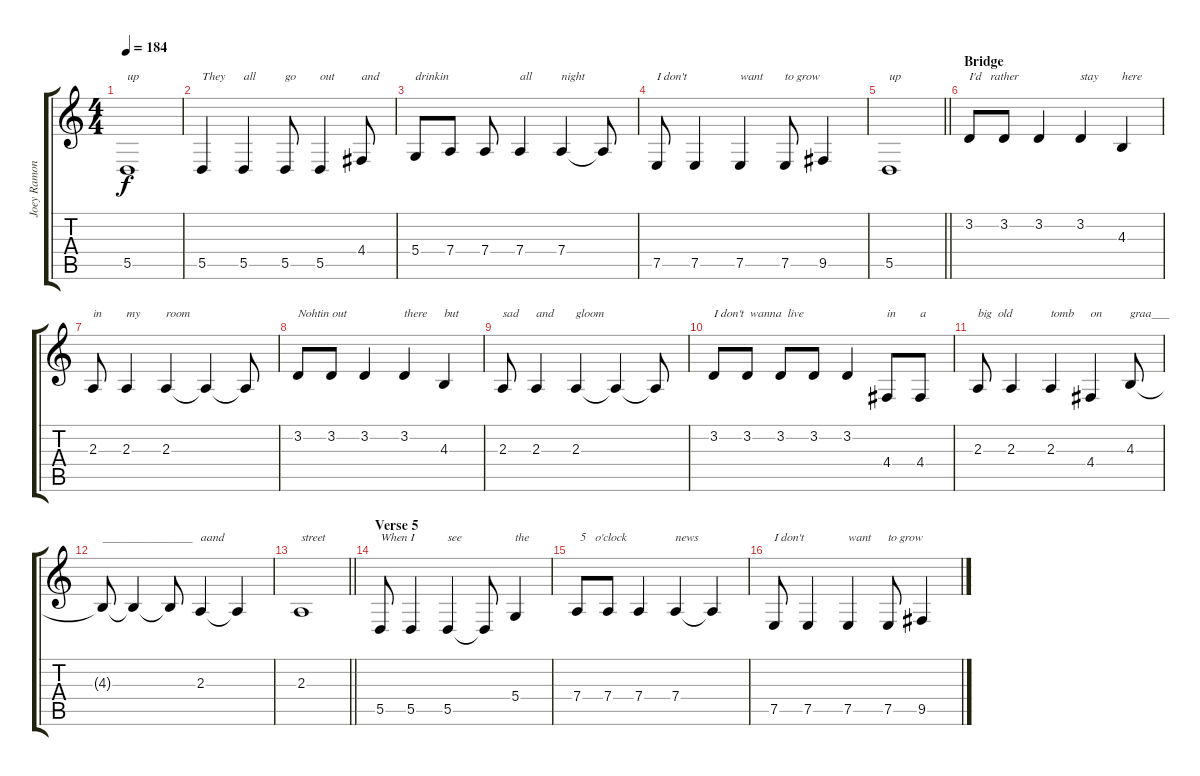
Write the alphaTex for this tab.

\track ("Joey Ramone" "Joey Ramon") {instrument synthbrass1}
\staff {score tabs}
\tuning (E4 B3 G3 D3 A2 E2) {hide}
\ts (4 4)
\tempo 184
\clef g2
\ks c
5.5.1{txt "up" dy f} |
5.5.4{txt "They"} 5.5.4{txt "all"} 5.5.8{txt "go"} 5.5.4{txt "out"} 4.4.8{txt "and"} |
5.4.8{txt "drinkin"} 7.4.8 7.4.8 7.4.4{txt "all"} 7.4.4{txt "night"} 7.4{t}.8 |
7.5.8{txt "I don't"} 7.5.4 7.5.4{txt "want"} 7.5.8{txt "to grow"} 9.5.4 |
\barLineRight lightlight
5.5.1{txt "up"} |
\section ("" "Bridge")
3.2.8{txt "I'd   rather"} 3.2.8 3.2.4 3.2.4{txt "stay"} 4.3.4{txt "here"} |
2.3.8{txt "in"} 2.3.4{txt "my"} 2.3.4{txt "room"} 2.3{t}.4 2.3{t}.8 |
3.2.8{txt "Nohtin out"} 3.2.8 3.2.4 3.2.4{txt "there"} 4.3.4{txt "but"} |
2.3.8{txt "sad"} 2.3.4{txt "and"} 2.3.4{txt "gloom"} 2.3{t}.4 2.3{t}.8 |
3.2.8{txt "I don't  wanna  live"} 3.2.8 3.2.8 3.2.8 3.2.4 4.4.8{txt "in"} 4.4.8{txt "a"} |
2.3.8{txt "big  old"} 2.3.4 2.3.4{txt "tomb"} 4.4.4{txt "on"} 4.3.8{txt "graa___"} |
4.3{t}.8{txt "_______________"} 4.3{t}.4 4.3{t}.8 2.3.4{txt "aand"} 2.3{t}.4 |
\barLineRight lightlight
2.3.1{txt "street"} |
\section ("" "Verse 5")
5.5.8{txt "When I"} 5.5.4 5.5.4{txt "see"} 5.5{t}.8 5.4.4{txt "the"} |
7.4.8{txt " 5   o'clock"} 7.4.8 7.4.4 7.4.4{txt "news"} 7.4{t}.4 |
7.5.8{txt "I don't"} 7.5.4 7.5.4{txt "want"} 7.5.8{txt "to grow"} 9.5.4
